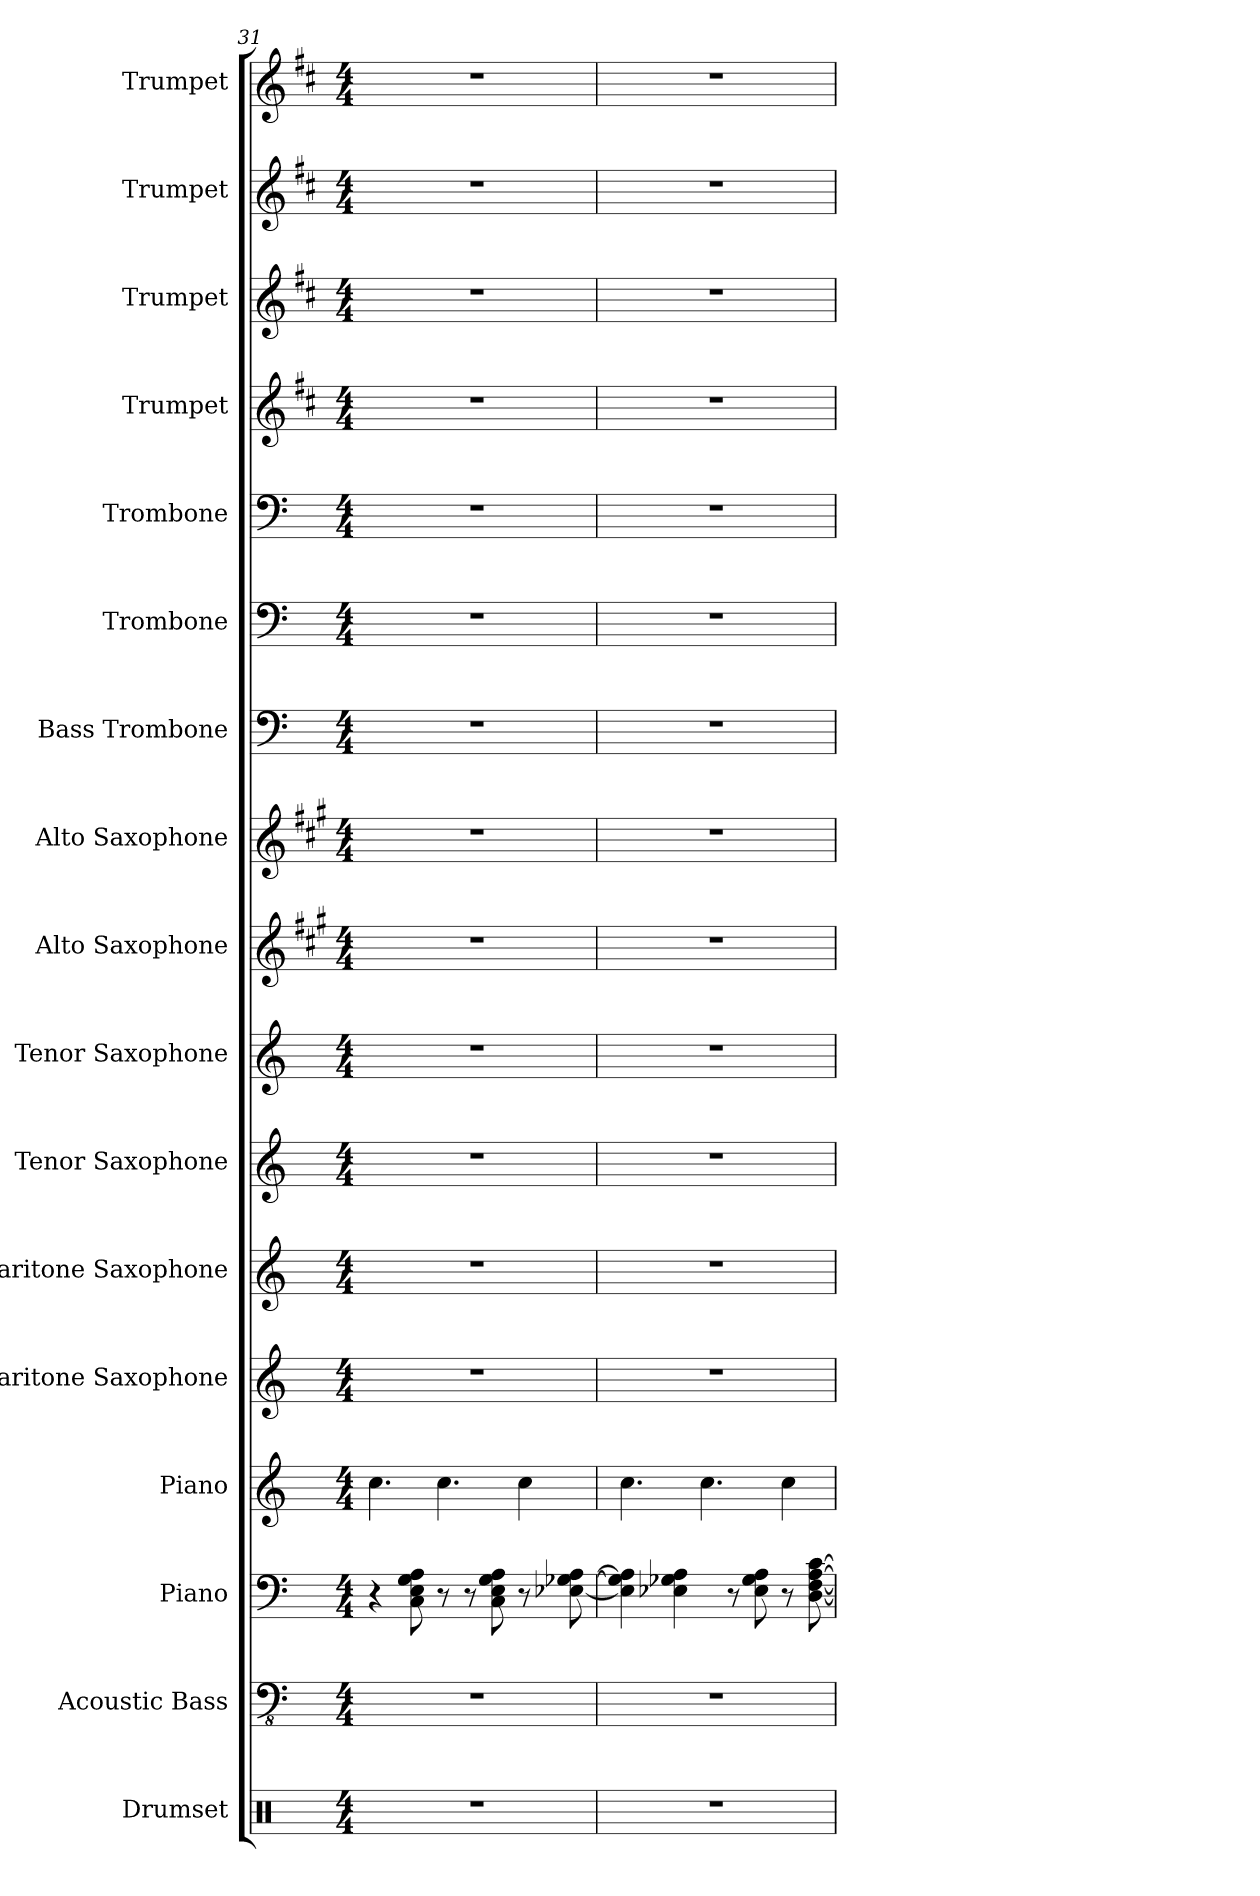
**kern	**kern	**kern	**kern	**kern	**kern	**kern	**kern	**kern	**kern	**kern	**kern	**kern	**kern	**kern	**kern	**kern
*part17	*part16	*part15	*part14	*part13	*part12	*part11	*part10	*part9	*part8	*part7	*part6	*part5	*part4	*part3	*part2	*part1
*staff17	*staff16	*staff15	*staff14	*staff13	*staff12	*staff11	*staff10	*staff9	*staff8	*staff7	*staff6	*staff5	*staff4	*staff3	*staff2	*staff1
*I"Drumset	*I"Acoustic Bass	*I"Piano	*I"Piano	*I"Baritone Saxophone	*I"Baritone Saxophone	*I"Tenor Saxophone	*I"Tenor Saxophone	*I"Alto Saxophone	*I"Alto Saxophone	*I"Bass Trombone	*I"Trombone	*I"Trombone	*I"Trumpet	*I"Trumpet	*I"Trumpet	*I"Trumpet
*I'Drs.	*I'Bass	*I'Pno.	*I'Pno.	*I'Bar. Sax.	*I'Bar. Sax.	*I'T. Sax.	*I'T. Sax.	*I'A. Sax.	*I'A. Sax.	*I'B. Tbn.	*I'Tbn.	*I'Tbn.	*I'Tpt.	*I'Tpt.	*I'Tpt.	*I'Tpt.
*clefX	*clefFv4	*clefF4	*clefG2	*clefG2	*clefG2	*clefG2	*clefG2	*clefG2	*clefG2	*clefF4	*clefF4	*clefF4	*clefG2	*clefG2	*clefG2	*clefG2
*	*	*	*	*ITrd12c21	*ITrd12c21	*ITrd8c14	*ITrd8c14	*ITrd5c9	*ITrd5c9	*	*	*	*ITrd1c2	*ITrd1c2	*ITrd1c2	*ITrd1c2
*k[]	*k[]	*k[]	*k[]	*k[]	*k[]	*k[]	*k[]	*k[]	*k[]	*k[]	*k[]	*k[]	*k[]	*k[]	*k[]	*k[]
*M4/4	*M4/4	*M4/4	*M4/4	*M4/4	*M4/4	*M4/4	*M4/4	*M4/4	*M4/4	*M4/4	*M4/4	*M4/4	*M4/4	*M4/4	*M4/4	*M4/4
=31	=31	=31	=31	=31	=31	=31	=31	=31	=31	=31	=31	=31	=31	=31	=31	=31
1r	1r	4r	4.cc\	1r	1r	1r	1r	1r	1r	1r	1r	1r	1r	1r	1r	1r
.	.	8C\ 8E\ 8G\ 8A\	.	.	.	.	.	.	.	.	.	.	.	.	.	.
.	.	8r	4.cc\	.	.	.	.	.	.	.	.	.	.	.	.	.
.	.	8r	.	.	.	.	.	.	.	.	.	.	.	.	.	.
.	.	8C\ 8E\ 8G\ 8A\	.	.	.	.	.	.	.	.	.	.	.	.	.	.
.	.	8r	4cc\	.	.	.	.	.	.	.	.	.	.	.	.	.
.	.	[8E-X\ [8G-X\ [8A\	.	.	.	.	.	.	.	.	.	.	.	.	.	.
=32	=32	=32	=32	=32	=32	=32	=32	=32	=32	=32	=32	=32	=32	=32	=32	=32
1r	1r	4E-\] 4G-\] 4A\]	4.cc\	1r	1r	1r	1r	1r	1r	1r	1r	1r	1r	1r	1r	1r
.	.	4E-X\ 4G-X\ 4A\	.	.	.	.	.	.	.	.	.	.	.	.	.	.
.	.	.	4.cc\	.	.	.	.	.	.	.	.	.	.	.	.	.
.	.	8r	.	.	.	.	.	.	.	.	.	.	.	.	.	.
.	.	8E-\ 8G-\ 8A\	.	.	.	.	.	.	.	.	.	.	.	.	.	.
.	.	8r	4cc\	.	.	.	.	.	.	.	.	.	.	.	.	.
.	.	[8D\ [8F\ [8A\ [8c\	.	.	.	.	.	.	.	.	.	.	.	.	.	.
=	=	=	=	=	=	=	=	=	=	=	=	=	=	=	=	=
*-	*-	*-	*-	*-	*-	*-	*-	*-	*-	*-	*-	*-	*-	*-	*-	*-
